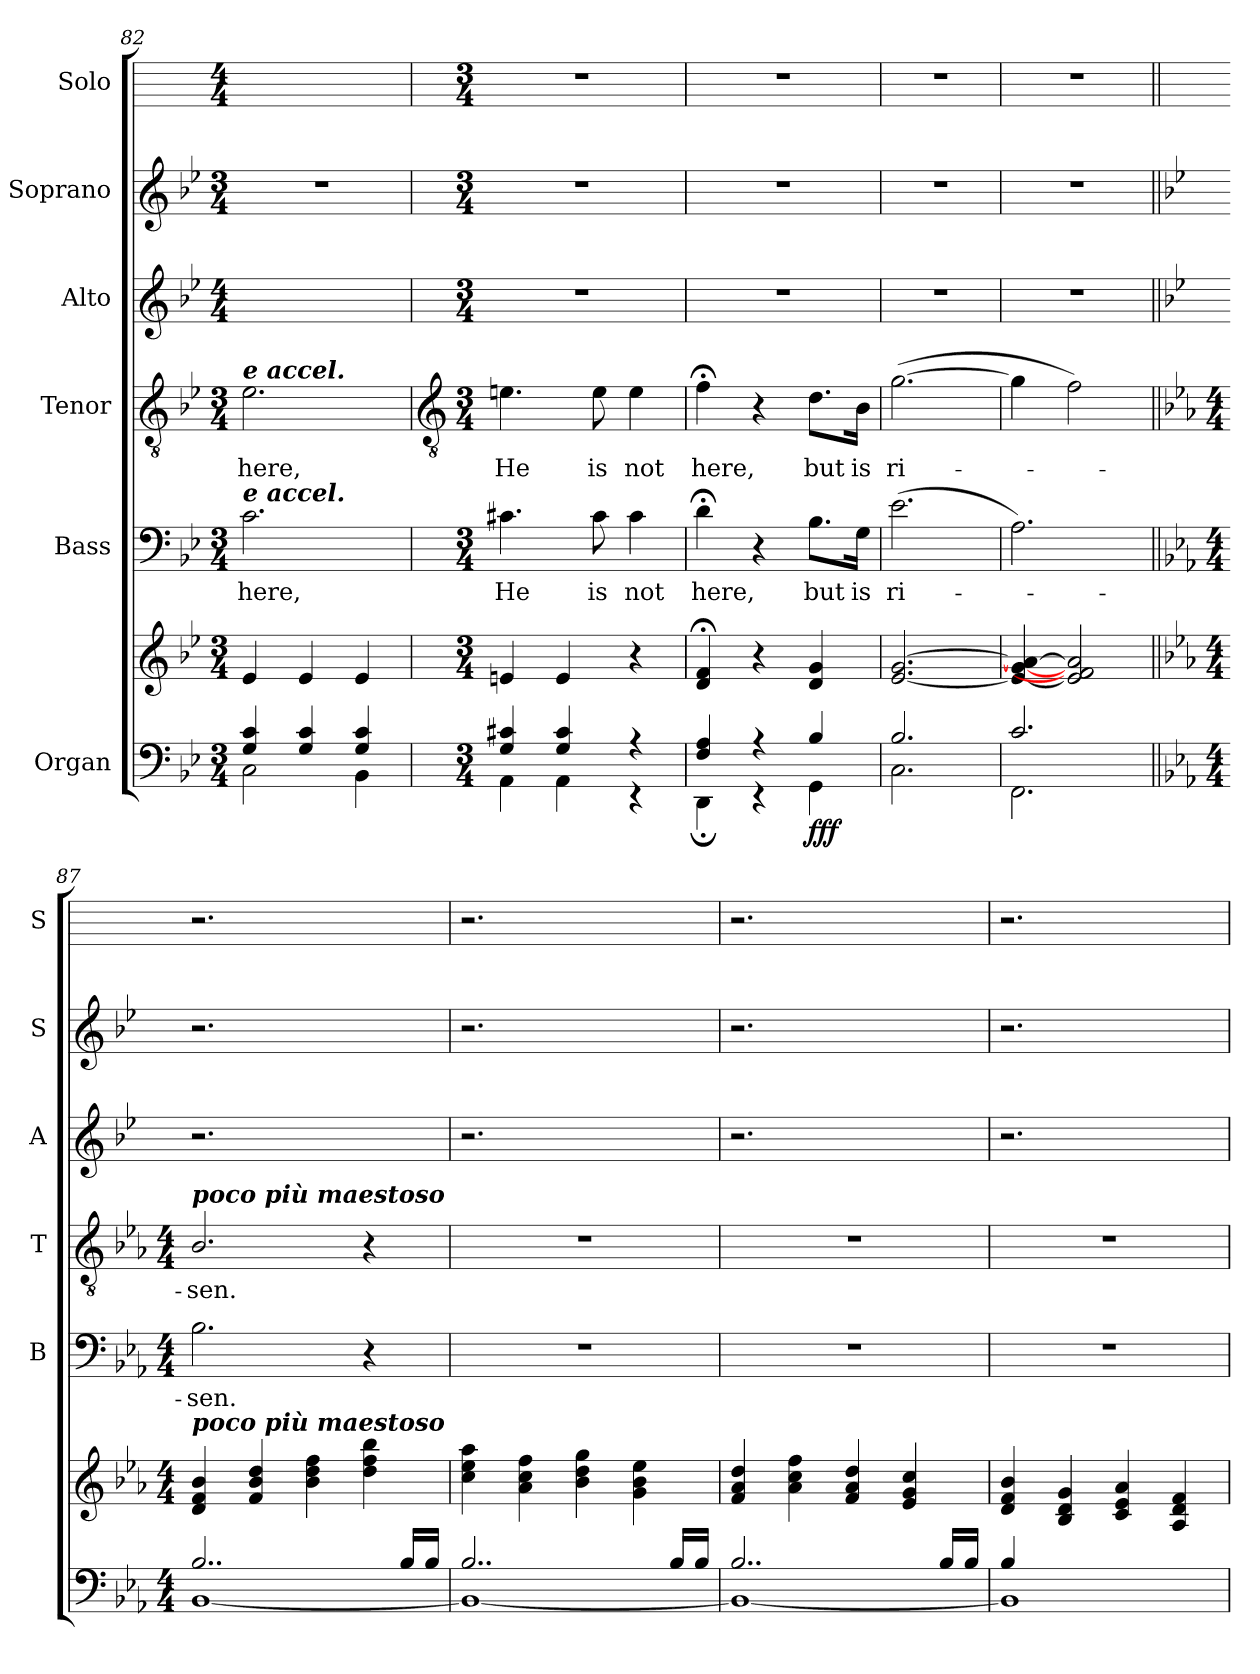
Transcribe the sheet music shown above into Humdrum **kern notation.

**kern	**kern	**dynam	**kern	**text	**kern	**text	**kern	**kern	**kern
*part6	*part6	*part6	*part5	*part5	*part4	*part4	*part3	*part2	*part1
*staff7	*staff6	*staff6/7	*staff5	*staff5	*staff4	*staff4	*staff3	*staff2	*staff1
*I"Organ	*	*	*I"Bass	*	*I"Tenor	*	*I"Alto	*I"Soprano	*I"Solo
*	*	*	*I'B	*	*I'T	*	*I'A	*I'S	*I'S
*clefF4	*clefG2	*	*clefF4	*	*clefGv2	*	*clefG2	*clefG2	*
*k[b-e-]	*k[b-e-]	*	*k[b-e-]	*	*k[b-e-]	*	*k[b-e-]	*k[b-e-]	*
*B-:	*B-:	*	*B-:	*	*B-:	*	*B-:	*B-:	*
*M3/4	*M3/4	*	*M3/4	*	*M3/4	*	*M4/4	*M3/4	*M4/4
=82	=82	=82	=82	=82	=82	=82	=82	=82	=82
*^	*	*	*	*	*	*	*	*	*
!	!	!	!	!	!	!LO:TX:a:Bi:t=e accel.	!	!	!	!
!	!	!	!	!LO:TX:a:Bi:t=e accel.	!	!	!	!	!	!
!	!	!	!	!	!LO:LY:b	!	!LO:LY:b	!	!LO:N:vis=1	!
4G/ 4c/	2C\	4e-	.	2.c	here,	2.e-	here,	2.r	2.r	2.r
4G/ 4c/	.	4e-	.	.	.	.	.	.	.	.
4G/ 4c/	4BB-\	4e-	.	.	.	.	.	.	.	.
!!LO:LB:g=z
=83	=83	=83	=83	=83	=83	=83	=83	=83	=83	=83
*	*	*	*	*	*	*clefGv2	*	*	*	*
*M3/4	*	*M3/4	*	*M3/4	*	*M3/4	*	*M3/4	*M3/4	*M3/4
!	!	!	!	!	!LO:LY:b	!	!LO:LY:b	!	!	!
4G/ 4c#X/	4AA\	4en	.	4.c#X	He	4.en	He	2.r	2.r	2.r
4G/ 4c#/	4AA\	4e	.	.	.	.	.	.	.	.
!	!	!	!	!	!LO:LY:b	!	!LO:LY:b	!	!	!
.	.	.	.	8c#	is	8e	is	.	.	.
!	!	!	!	!	!LO:LY:b	!	!LO:LY:b	!	!	!
4r	4r	4r	.	4c#	not	4e	not	.	.	.
=84	=84	=84	=84	=84	=84	=84	=84	=84	=84	=84
!	!	!	!	!	!LO:LY:b	!	!LO:LY:b	!	!	!
4F/ 4A/	4DD;\	4d;< 4f;<	.	4d;<	here,	4f;<	here,	2.r	2.r	2.r
4r	4r	4r	.	4r	.	4r	.	.	.	.
!	!	!	!LO:DY:b=2	!	!LO:LY:b	!	!LO:LY:b	!	!	!
!	!	!	!LO:DY:n=1:b=2	!	!	!	!	!	!	!
!	!	!	!LO:DY:n=2:b	!	!	!	!	!	!	!
4B-/	4GG\	4d 4g	f f f	8.B-\L	but	8.d\L	but	.	.	.
!	!	!	!	!	!LO:LY:b	!	!LO:LY:b	!	!	!
.	.	.	.	16G\Jk	is	16B-\Jk	is	.	.	.
=85	=85	=85	=85	=85	=85	=85	=85	=85	=85	=85
!	!	!	!	!	!LO:LY:b	!	!LO:LY:b	!	!	!
2.B-/	2.C\	[2.e- [2.g	.	(>2.e-	ri-	(>[2.g	ri-	2.r	2.r	2.r
=86	=86	=86	=86	=86	=86	=86	=86	=86	=86	=86
2.c/	2.FF\	4e-_ 4g_ 4a_	.	2.A)	.	4g]	.	2.r	2.r	2.r
.	.	2e-] 2f] 2a]	.	.	.	2f)	.	.	.	.
=87||	=87||	=87||	=87||	=87||	=87||	=87||	=87||	=87||	=87||	=87||
*k[b-e-a-]	*	*k[b-e-a-]	*	*k[b-e-a-]	*	*k[b-e-a-]	*	*	*	*
*E-:	*	*E-:	*	*E-:	*	*E-:	*	*	*	*
*M4/4	*	*M4/4	*	*M4/4	*	*M4/4	*	*	*	*
!	!	!	!	!	!	!LO:TX:a:Bi:t=poco più maestoso	!	!	!	!
!	!	!LO:TX:a:Bi:t=poco più maestoso	!	!	!	!	!	!	!	!
!	!	!	!	!	!LO:LY:b	!	!LO:LY:b	!	!	!
2..B-/	[1BB-\	4d 4f 4b-	.	2.B-	sen.	2.B-/	sen.	2.r	2.r	2.r
.	.	4f 4b- 4dd	.	.	.	.	.	.	.	.
.	.	4b- 4dd 4ff	.	.	.	.	.	.	.	.
.	.	4dd 4ff 4bb-	.	4r	.	4r	.	4ryy	4ryy	4ryy
16B-/LL	.	.	.	.	.	.	.	.	.	.
16B-/JJ	.	.	.	.	.	.	.	.	.	.
=88	=88	=88	=88	=88	=88	=88	=88	=88	=88	=88
2..B-/	1BB-\_	4cc 4ee- 4aa-	.	1r	.	1r	.	2.r	2.r	2.r
.	.	4a- 4cc 4ff	.	.	.	.	.	.	.	.
.	.	4b- 4dd 4gg	.	.	.	.	.	.	.	.
.	.	4g 4b- 4ee-	.	.	.	.	.	4ryy	4ryy	4ryy
16B-/LL	.	.	.	.	.	.	.	.	.	.
16B-/JJ	.	.	.	.	.	.	.	.	.	.
=89	=89	=89	=89	=89	=89	=89	=89	=89	=89	=89
2..B-/	1BB-\_	4f 4a- 4dd	.	1r	.	1r	.	2.r	2.r	2.r
.	.	4a- 4cc 4ff	.	.	.	.	.	.	.	.
.	.	4f 4a- 4dd	.	.	.	.	.	.	.	.
.	.	4e- 4g 4cc	.	.	.	.	.	4ryy	4ryy	4ryy
16B-/LL	.	.	.	.	.	.	.	.	.	.
16B-/JJ	.	.	.	.	.	.	.	.	.	.
=90	=90	=90	=90	=90	=90	=90	=90	=90	=90	=90
4B-/	1BB-\]	4d 4f 4b-	.	1r	.	1r	.	2.r	2.r	2.r
2.ryy	.	4B- 4d 4g	.	.	.	.	.	.	.	.
.	.	4c 4e- 4a-	.	.	.	.	.	.	.	.
.	.	4A- 4d 4f	.	.	.	.	.	4ryy	4ryy	4ryy
*v	*v	*	*	*	*	*	*	*	*	*
=	=	=	=	=	=	=	=	=	=
*-	*-	*-	*-	*-	*-	*-	*-	*-	*-
